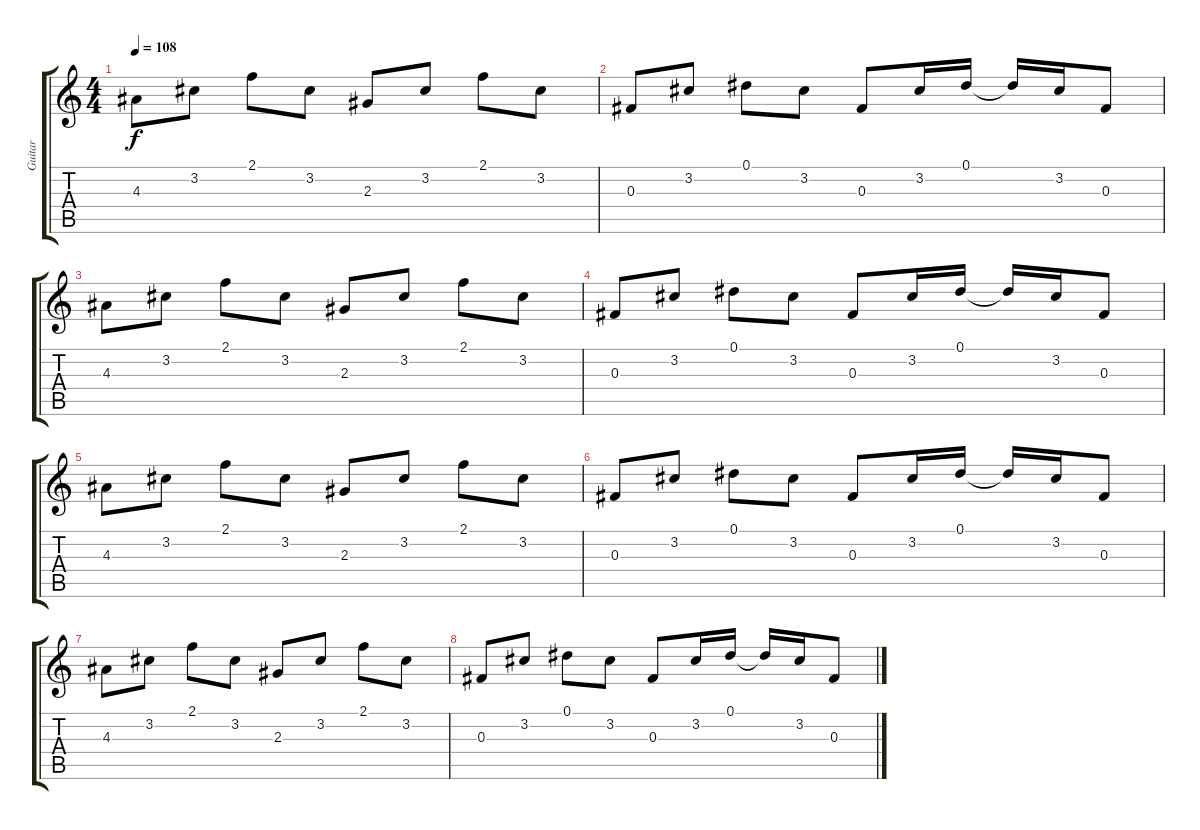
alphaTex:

\track ("Guitar" "Guitar") {instrument distortionguitar}
\staff {score tabs}
\tuning (Eb4 Bb3 Gb3 Db3 Ab2 Eb2) {hide}
\ts (4 4)
\tempo 108
\clef g2
\ks c
4.3.8{dy f} 3.2.8 2.1.8 3.2.8 2.3.8 3.2.8 2.1.8 3.2.8 |
0.3.8 3.2.8 0.1.8 3.2.8 0.3.8 3.2.16 0.1.16 0.1{t}.16 3.2.16 0.3.8 |
4.3.8 3.2.8 2.1.8 3.2.8 2.3.8 3.2.8 2.1.8 3.2.8 |
0.3.8 3.2.8 0.1.8 3.2.8 0.3.8 3.2.16 0.1.16 0.1{t}.16 3.2.16 0.3.8 |
4.3.8 3.2.8 2.1.8 3.2.8 2.3.8 3.2.8 2.1.8 3.2.8 |
0.3.8 3.2.8 0.1.8 3.2.8 0.3.8 3.2.16 0.1.16 0.1{t}.16 3.2.16 0.3.8 |
4.3.8 3.2.8 2.1.8 3.2.8 2.3.8 3.2.8 2.1.8 3.2.8 |
0.3.8 3.2.8 0.1.8 3.2.8 0.3.8 3.2.16 0.1.16 0.1{t}.16 3.2.16 0.3.8
